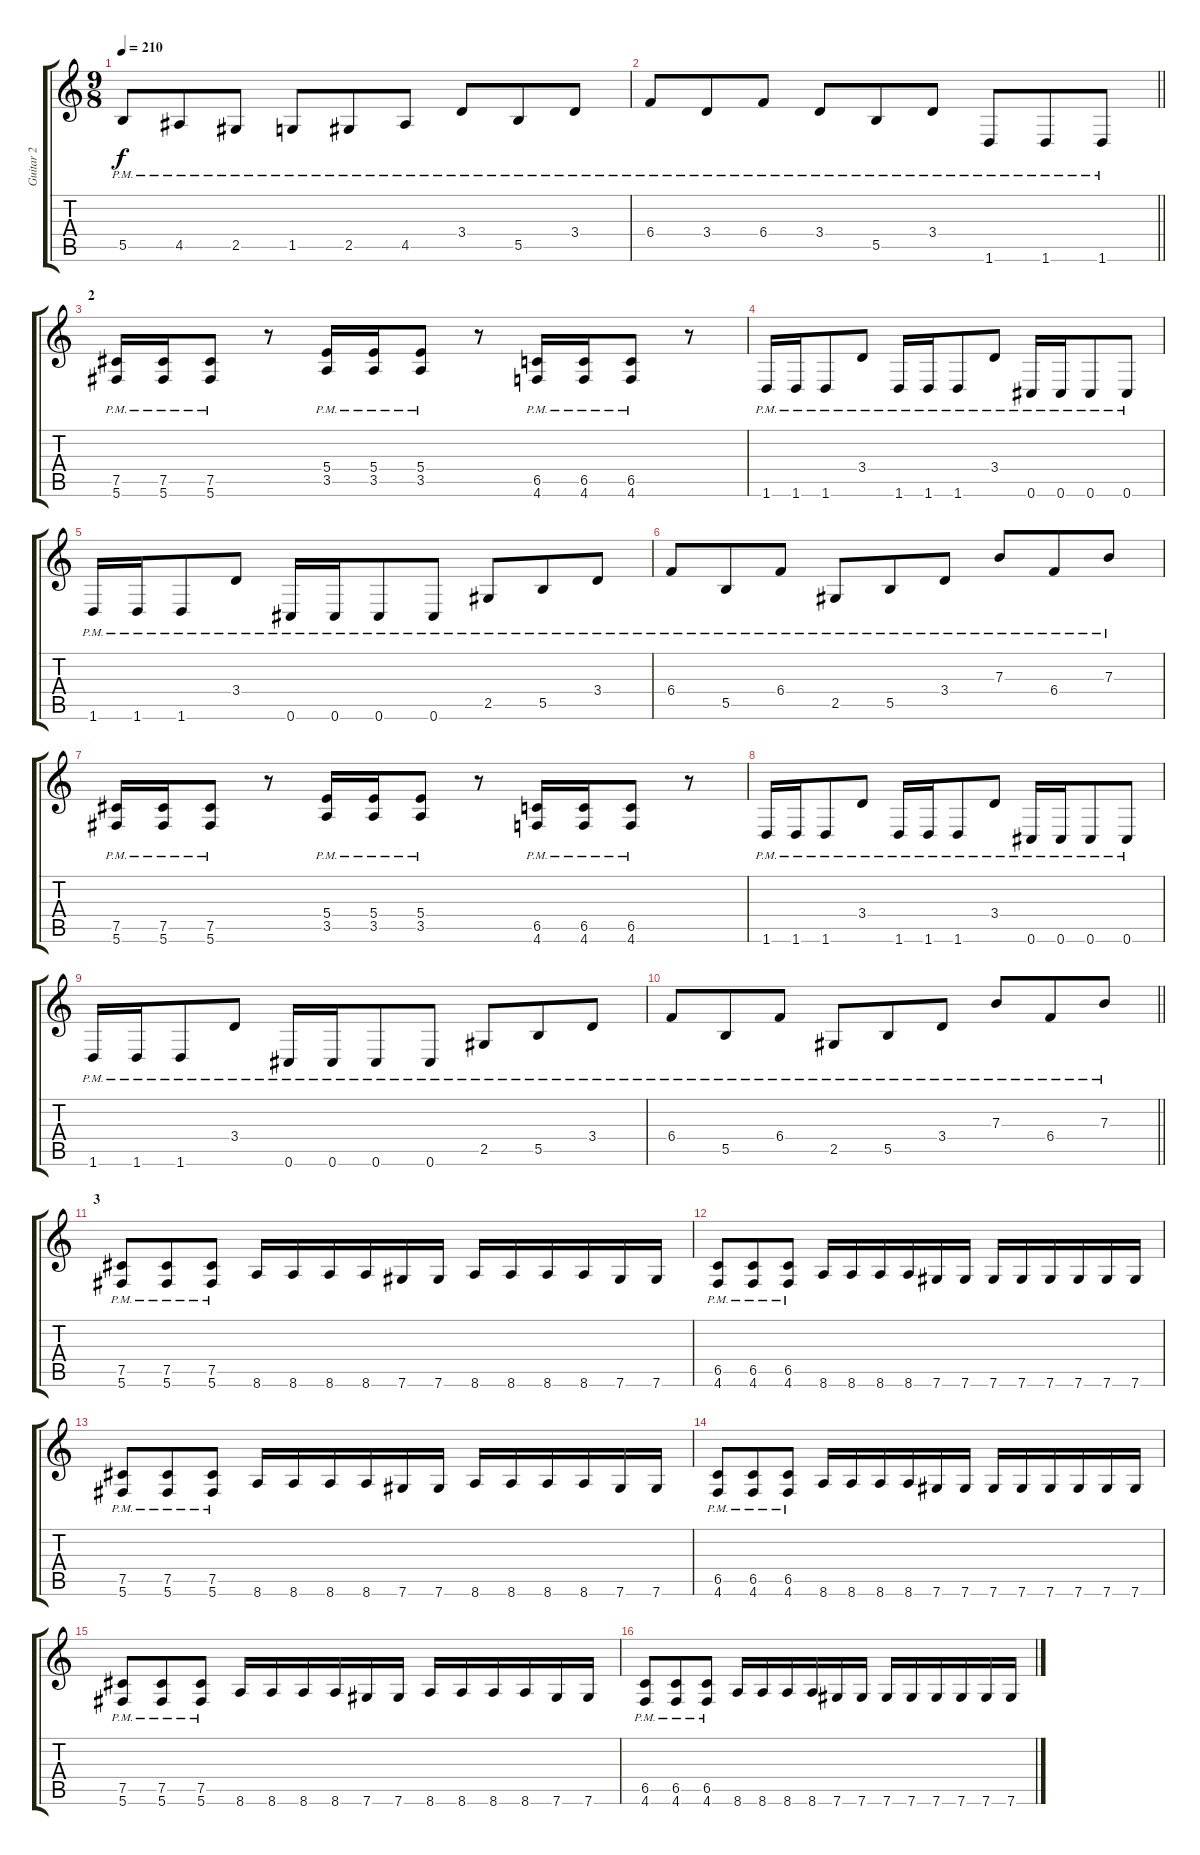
\track ("Guitar 2" "Guitar 2") {instrument distortionguitar}
\staff {score tabs}
\tuning (Db4 Ab3 E3 B2 Gb2 Db2) {hide}
\ts (9 8)
\tempo 210
\clef g2
\ks c
5.5{pm}.8{dy f} 4.5{pm}.8 2.5{pm}.8 1.5{pm}.8 2.5{pm}.8 4.5{pm}.8 3.4{pm}.8 5.5{pm}.8 3.4{pm}.8 |
\barLineRight lightlight
6.4{pm}.8 3.4{pm}.8 6.4{pm}.8 3.4{pm}.8 5.5{pm}.8 3.4{pm}.8 1.6{pm}.8 1.6{pm}.8 1.6{pm}.8 |
\section ("" "2")
(7.5{pm} 5.6{pm}).16 (7.5{pm} 5.6{pm}).16 (7.5{pm} 5.6{pm}).8 r.8 (5.4{pm} 3.5{pm}).16 (5.4{pm} 3.5{pm}).16 (5.4{pm} 3.5{pm}).8 r.8 (6.5{pm} 4.6{pm}).16 (6.5{pm} 4.6{pm}).16 (6.5{pm} 4.6{pm}).8 r.8 |
1.6{pm}.16 1.6{pm}.16 1.6{pm}.8 3.4{pm}.8 1.6{pm}.16 1.6{pm}.16 1.6{pm}.8 3.4{pm}.8 0.6{pm}.16 0.6{pm}.16 0.6{pm}.8 0.6{pm}.8 |
1.6{pm}.16 1.6{pm}.16 1.6{pm}.8 3.4{pm}.8 0.6{pm}.16 0.6{pm}.16 0.6{pm}.8 0.6{pm}.8 2.5{pm}.8 5.5{pm}.8 3.4{pm}.8 |
6.4{pm}.8 5.5{pm}.8 6.4{pm}.8 2.5{pm}.8 5.5{pm}.8 3.4{pm}.8 7.3{pm}.8 6.4{pm}.8 7.3{pm}.8 |
(7.5{pm} 5.6{pm}).16 (7.5{pm} 5.6{pm}).16 (7.5{pm} 5.6{pm}).8 r.8 (5.4{pm} 3.5{pm}).16 (5.4{pm} 3.5{pm}).16 (5.4{pm} 3.5{pm}).8 r.8 (6.5{pm} 4.6{pm}).16 (6.5{pm} 4.6{pm}).16 (6.5{pm} 4.6{pm}).8 r.8 |
1.6{pm}.16 1.6{pm}.16 1.6{pm}.8 3.4{pm}.8 1.6{pm}.16 1.6{pm}.16 1.6{pm}.8 3.4{pm}.8 0.6{pm}.16 0.6{pm}.16 0.6{pm}.8 0.6{pm}.8 |
1.6{pm}.16 1.6{pm}.16 1.6{pm}.8 3.4{pm}.8 0.6{pm}.16 0.6{pm}.16 0.6{pm}.8 0.6{pm}.8 2.5{pm}.8 5.5{pm}.8 3.4{pm}.8 |
\barLineRight lightlight
6.4{pm}.8 5.5{pm}.8 6.4{pm}.8 2.5{pm}.8 5.5{pm}.8 3.4{pm}.8 7.3{pm}.8 6.4{pm}.8 7.3{pm}.8 |
\section ("" "3")
(7.5{pm} 5.6{pm}).8 (7.5{pm} 5.6{pm}).8 (7.5{pm} 5.6{pm}).8 8.6.16 8.6.16 8.6.16 8.6.16 7.6.16 7.6.16 8.6.16 8.6.16 8.6.16 8.6.16 7.6.16 7.6.16 |
(6.5{pm} 4.6{pm}).8 (6.5{pm} 4.6{pm}).8 (6.5{pm} 4.6{pm}).8 8.6.16 8.6.16 8.6.16 8.6.16 7.6.16 7.6.16 7.6.16 7.6.16 7.6.16 7.6.16 7.6.16 7.6.16 |
(7.5{pm} 5.6{pm}).8 (7.5{pm} 5.6{pm}).8 (7.5{pm} 5.6{pm}).8 8.6.16 8.6.16 8.6.16 8.6.16 7.6.16 7.6.16 8.6.16 8.6.16 8.6.16 8.6.16 7.6.16 7.6.16 |
(6.5{pm} 4.6{pm}).8 (6.5{pm} 4.6{pm}).8 (6.5{pm} 4.6{pm}).8 8.6.16 8.6.16 8.6.16 8.6.16 7.6.16 7.6.16 7.6.16 7.6.16 7.6.16 7.6.16 7.6.16 7.6.16 |
(7.5{pm} 5.6{pm}).8 (7.5{pm} 5.6{pm}).8 (7.5{pm} 5.6{pm}).8 8.6.16 8.6.16 8.6.16 8.6.16 7.6.16 7.6.16 8.6.16 8.6.16 8.6.16 8.6.16 7.6.16 7.6.16 |
(6.5{pm} 4.6{pm}).8 (6.5{pm} 4.6{pm}).8 (6.5{pm} 4.6{pm}).8 8.6.16 8.6.16 8.6.16 8.6.16 7.6.16 7.6.16 7.6.16 7.6.16 7.6.16 7.6.16 7.6.16 7.6.16
